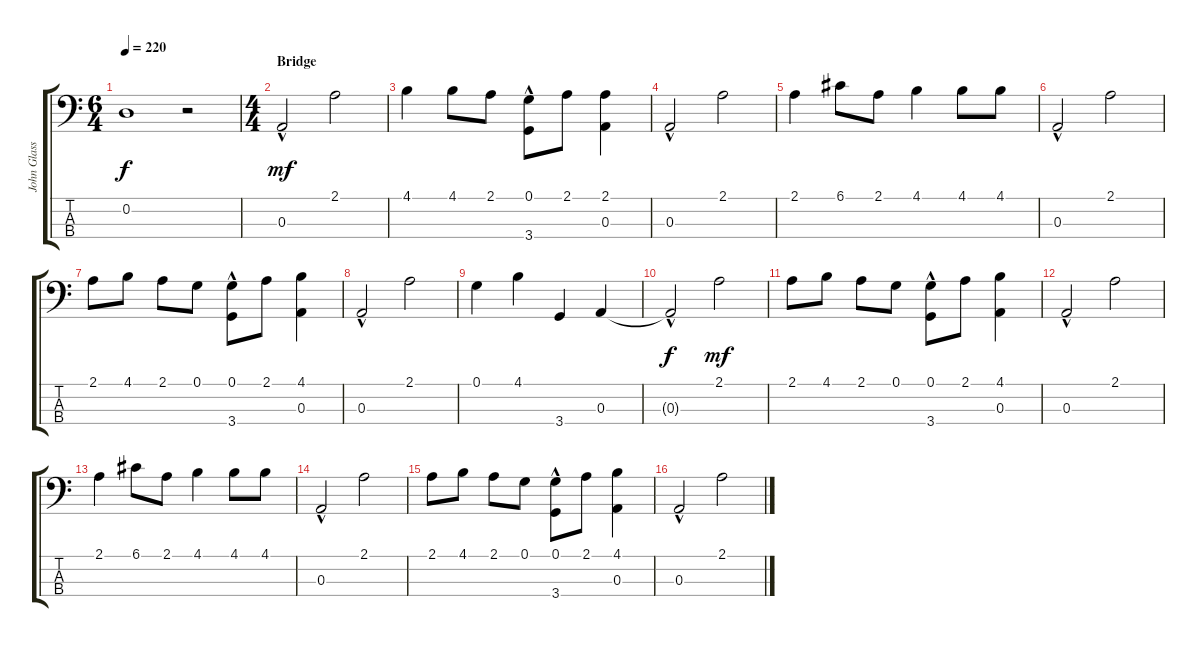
\track ("John Glasscock (Bass)" "John Glass") {instrument fretlessbass}
\staff {score tabs}
\tuning (G2 D2 A1 E1) {hide}
\ts (6 4)
\tempo 220
\clef f4
\ks c
0.2{t}.1{dy f} r.2 |
\ts (4 4)
\section ("" "Bridge")
0.3{hac}.2{dy mf} 2.1.2 |
4.1.4 4.1.8 2.1.8 (0.1 3.4{hac}).8 2.1.8 (2.1 0.3).4 |
0.3{hac}.2 2.1.2 |
2.1.4 6.1.8 2.1.8 4.1.4 4.1.8 4.1.8 |
0.3{hac}.2 2.1.2 |
2.1.8 4.1.8 2.1.8 0.1.8 (0.1 3.4{hac}).8 2.1.8 (4.1 0.3).4 |
0.3{hac}.2 2.1.2 |
0.1.4 4.1.4 3.4.4 0.3.4 |
0.3{hac t}.2{dy f} 2.1.2{dy mf} |
2.1.8 4.1.8 2.1.8 0.1.8 (0.1 3.4{hac}).8 2.1.8 (4.1 0.3).4 |
0.3{hac}.2 2.1.2 |
2.1.4 6.1.8 2.1.8 4.1.4 4.1.8 4.1.8 |
0.3{hac}.2 2.1.2 |
2.1.8 4.1.8 2.1.8 0.1.8 (0.1 3.4{hac}).8 2.1.8 (4.1 0.3).4 |
0.3{hac}.2 2.1.2
